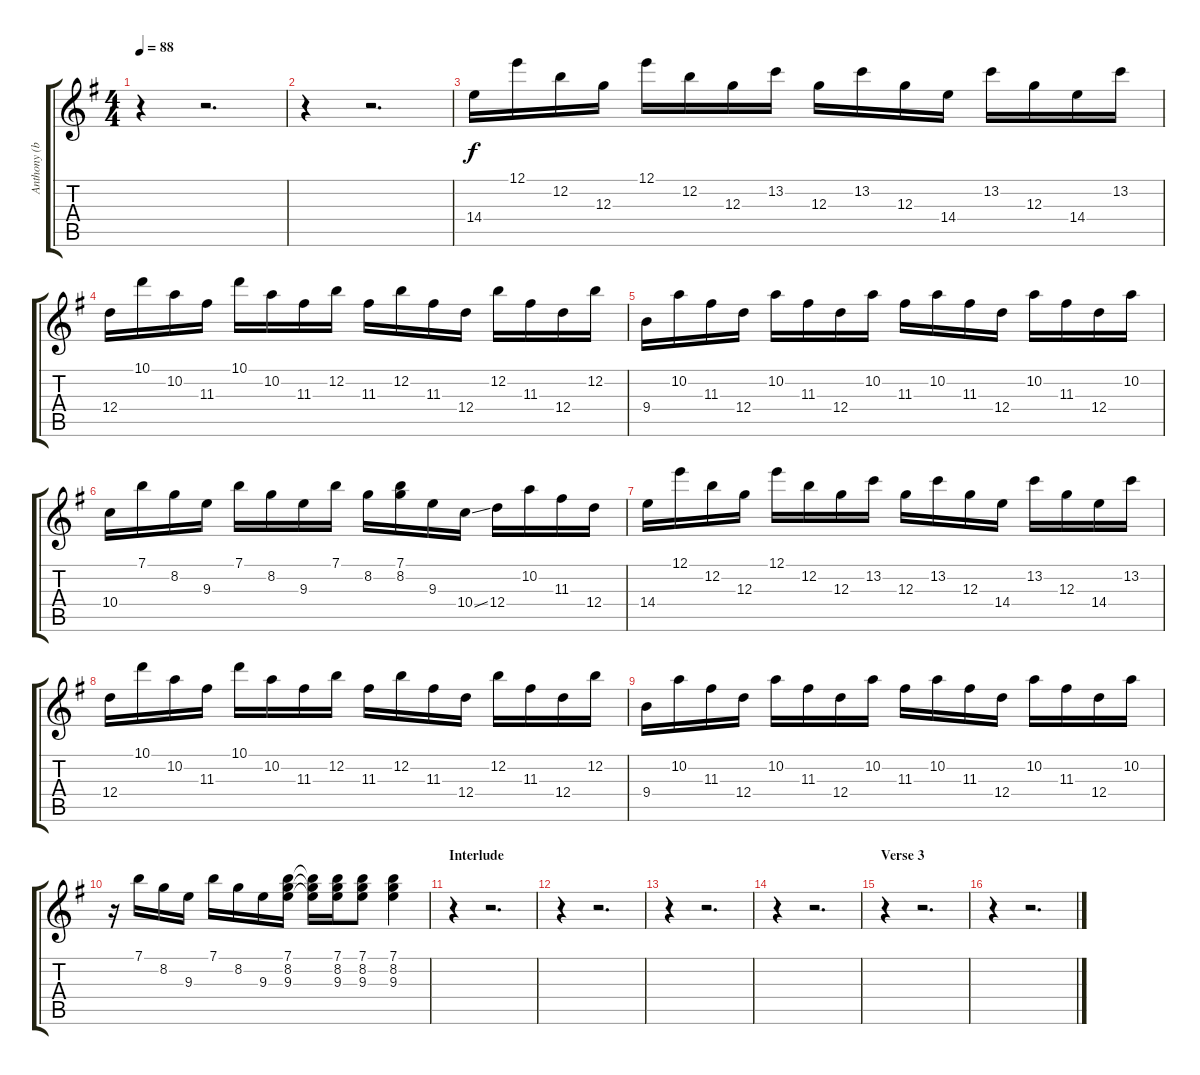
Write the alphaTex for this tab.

\track ("Anthony (bkgd. gtr.)?" "Anthony (b") {instrument electricguitarclean}
\staff {score tabs}
\tuning (E4 B3 G3 D3 A2 E2) {hide}
\ts (4 4)
\tempo 88
\clef g2
\ks g
r.4{dy f} r.2{d} |
r.4 r.2{d} |
14.4.16 12.1.16 12.2.16 12.3.16 12.1.16 12.2.16 12.3.16 13.2.16 12.3.16 13.2.16 12.3.16 14.4.16 13.2.16 12.3.16 14.4.16 13.2.16 |
12.4.16 10.1.16 10.2.16 11.3.16 10.1.16 10.2.16 11.3.16 12.2.16 11.3.16 12.2.16 11.3.16 12.4.16 12.2.16 11.3.16 12.4.16 12.2.16 |
9.4.16 10.2.16 11.3.16 12.4.16 10.2.16 11.3.16 12.4.16 10.2.16 11.3.16 10.2.16 11.3.16 12.4.16 10.2.16 11.3.16 12.4.16 10.2.16 |
10.4.16 7.1.16 8.2.16 9.3.16 7.1.16 8.2.16 9.3.16 7.1.16 8.2.16 (7.1 8.2).16 9.3.16 10.4{ss}.16 12.4.16 10.2.16 11.3.16 12.4.16 |
14.4.16 12.1.16 12.2.16 12.3.16 12.1.16 12.2.16 12.3.16 13.2.16 12.3.16 13.2.16 12.3.16 14.4.16 13.2.16 12.3.16 14.4.16 13.2.16 |
12.4.16 10.1.16 10.2.16 11.3.16 10.1.16 10.2.16 11.3.16 12.2.16 11.3.16 12.2.16 11.3.16 12.4.16 12.2.16 11.3.16 12.4.16 12.2.16 |
9.4.16 10.2.16 11.3.16 12.4.16 10.2.16 11.3.16 12.4.16 10.2.16 11.3.16 10.2.16 11.3.16 12.4.16 10.2.16 11.3.16 12.4.16 10.2.16 |
r.16 7.1.16 8.2.16 9.3.16 7.1.16 8.2.16 9.3.16 (7.1 8.2 9.3).16 (7.1{t} 8.2{t} 9.3{t}).16 (7.1 8.2 9.3).16 (7.1 8.2 9.3).8 (7.1 8.2 9.3).4 |
\section ("" "Interlude")
r.4 r.2{d} |
r.4 r.2{d} |
r.4 r.2{d} |
r.4 r.2{d} |
\section ("" "Verse 3")
r.4 r.2{d} |
r.4 r.2{d}
